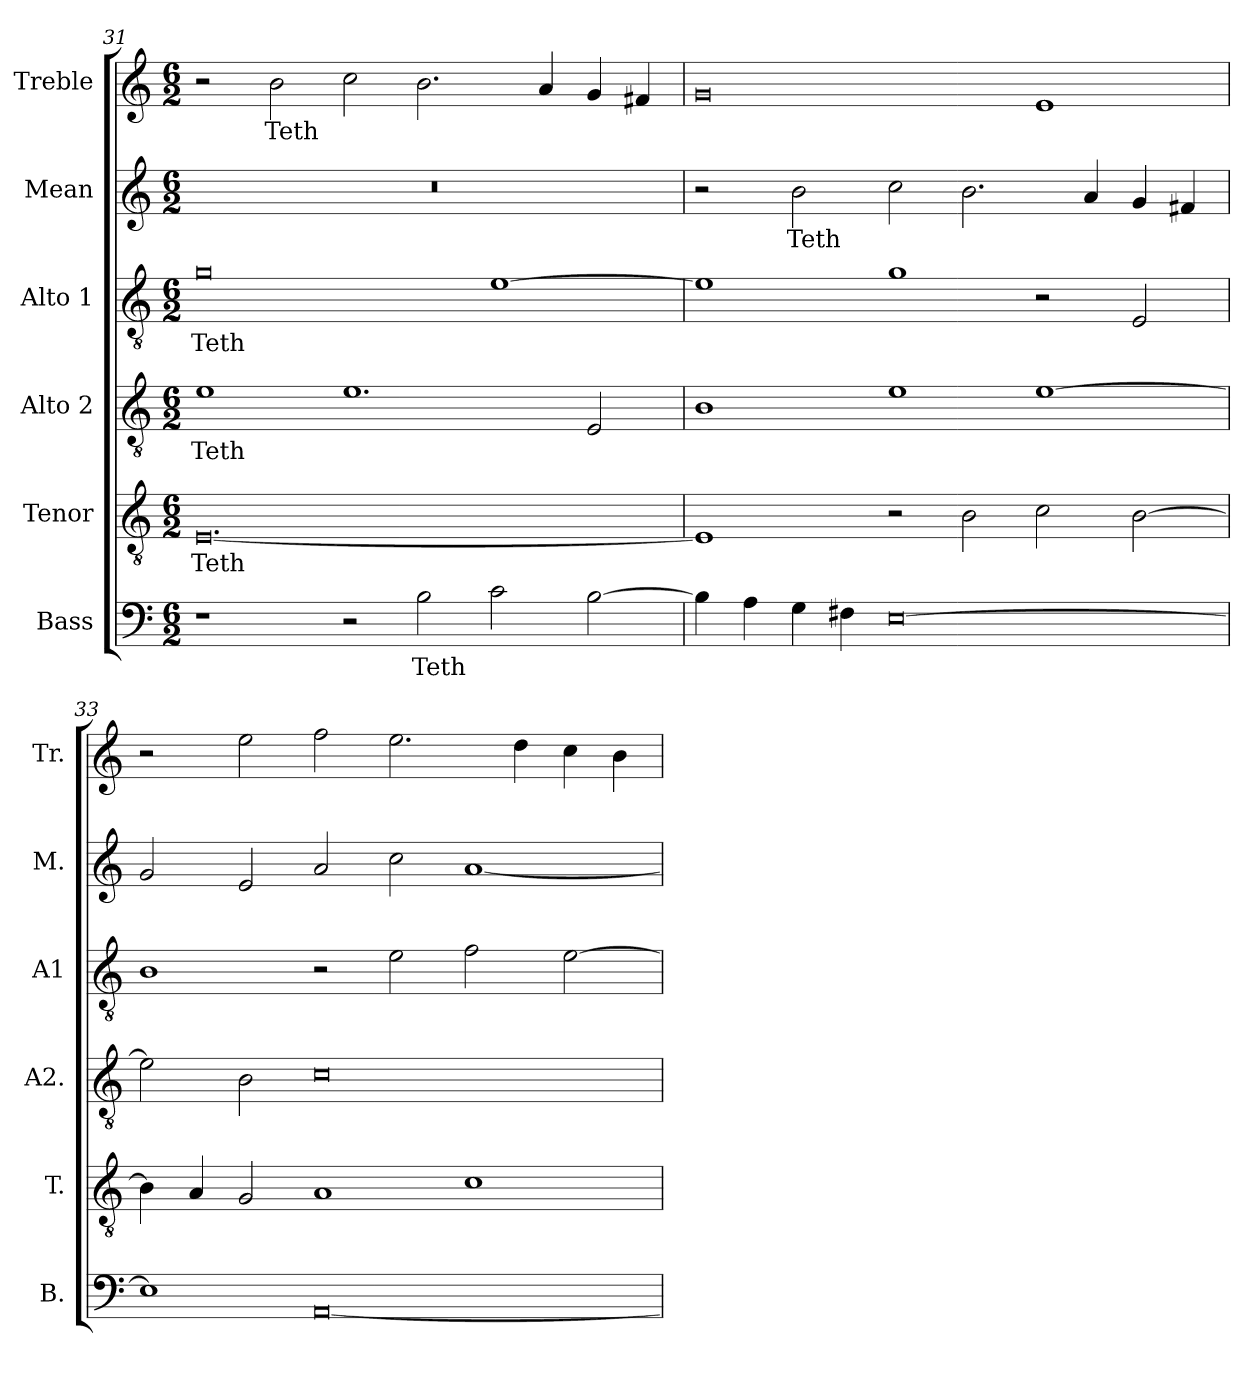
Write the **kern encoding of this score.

**kern	**text	**kern	**text	**kern	**text	**kern	**text	**kern	**text	**kern	**text
*part6	*part6	*part5	*part5	*part4	*part4	*part3	*part3	*part2	*part2	*part1	*part1
*staff6	*staff6	*staff5	*staff5	*staff4	*staff4	*staff3	*staff3	*staff2	*staff2	*staff1	*staff1
*I"Bass	*	*I"Tenor	*	*I"Alto 2	*	*I"Alto 1	*	*I"Mean	*	*I"Treble	*
*I'B.	*	*I'T.	*	*I'A2.	*	*I'A1	*	*I'M.	*	*I'Tr.	*
!!LO:LB:g=z
*clefF4	*	*clefGv2	*	*clefGv2	*	*clefGv2	*	*clefG2	*	*clefG2	*
*	*	*ITrd7c12	*	*ITrd7c12	*	*ITrd7c12	*	*	*	*	*
*k[]	*	*k[]	*	*k[]	*	*k[]	*	*k[]	*	*k[]	*
*C:	*	*C:	*	*C:	*	*C:	*	*C:	*	*C:	*
*M6/2	*	*M6/2	*	*M6/2	*	*M6/2	*	*M6/2	*	*M6/2	*
*MM180	*	*MM180	*	*MM180	*	*MM180	*	*MM180	*	*MM180	*
=31	=31	=31	=31	=31	=31	=31	=31	=31	=31	=31	=31
!	!	!	!LO:LY:b:color=#000000	!	!	!	!	!	!	!	!
!	!	!	!	!	!LO:LY:b:color=#000000	!	!	!	!	!	!
!	!	!	!	!	!	!	!LO:LY:b:color=#000000	!LO:N:vis=1	!	!	!
1r	.	[<0.EEi	Teth	1Ei	Teth	0Gi	Teth	0.r	.	2r	.
!	!	!	!	!	!	!	!	!	!	!	!LO:LY:b:color=#000000
.	.	.	.	.	.	.	.	.	.	2bi\	Teth
2r	.	.	.	1.Ei	.	.	.	.	.	2cci\	.
!	!LO:LY:b:color=#000000	!	!	!	!	!	!	!	!	!	!
2Bi\	Teth	.	.	.	.	.	.	.	.	2.bi\	.
2ci\	.	.	.	.	.	[>1Ei	.	.	.	.	.
.	.	.	.	.	.	.	.	.	.	4ai/	.
[>2Bi\	.	.	.	2EEi/	.	.	.	.	.	4gi/	.
.	.	.	.	.	.	.	.	.	.	4f#Xi/	.
=32	=32	=32	=32	=32	=32	=32	=32	=32	=32	=32	=32
4Bi\]	.	1EEi]	.	1BBi	.	1Ei]	.	2r	.	0gi	.
4Ai\	.	.	.	.	.	.	.	.	.	.	.
!	!	!	!	!	!	!	!	!	!LO:LY:b:color=#000000	!	!
4Gi\	.	.	.	.	.	.	.	2bi\	Teth	.	.
4F#Xi\	.	.	.	.	.	.	.	.	.	.	.
[>0Ei	.	2r	.	1Ei	.	1Gi	.	2cci\	.	.	.
.	.	2BBi\	.	.	.	.	.	2.bi\	.	.	.
.	.	2Ci\	.	[>1Ei	.	2r	.	.	.	1ei	.
.	.	.	.	.	.	.	.	4ai/	.	.	.
.	.	[>2BBi\	.	.	.	2EEi/	.	4gi/	.	.	.
.	.	.	.	.	.	.	.	4f#Xi/	.	.	.
=33	=33	=33	=33	=33	=33	=33	=33	=33	=33	=33	=33
1Ei]	.	4BBi\]	.	2Ei\]	.	1BBi	.	2gi/	.	2r	.
.	.	4AAi/	.	.	.	.	.	.	.	.	.
.	.	2GGi/	.	2BBi\	.	.	.	2ei/	.	2eei\	.
[<0AAi	.	1AAi	.	0Ci	.	2r	.	2ai/	.	2ffi\	.
.	.	.	.	.	.	2Ei\	.	2cci\	.	2.eei\	.
.	.	1Ci	.	.	.	2Fi\	.	[<1ai	.	.	.
.	.	.	.	.	.	.	.	.	.	4ddi\	.
.	.	.	.	.	.	[>2Ei\	.	.	.	4cci\	.
.	.	.	.	.	.	.	.	.	.	4bi\	.
=	=	=	=	=	=	=	=	=	=	=	=
*-	*-	*-	*-	*-	*-	*-	*-	*-	*-	*-	*-
